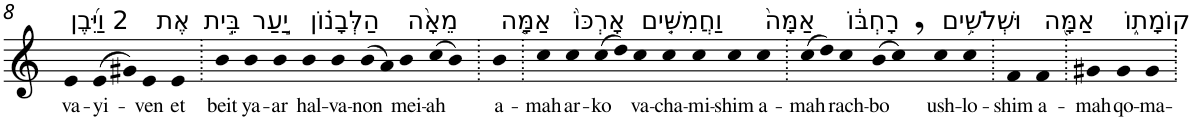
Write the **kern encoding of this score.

**kern	**text
*part1	*part1
*staff1	*staff1
*I"Piano	*
*I'Pno	*
!!LO:PB:g=z
*clefG2	*
*k[]	*
=8	=8
!LO:TX:a:t=2 וַיִּ֜בֶן	!
!	!LO:LY:b
4e	va-
!	!LO:LY:b
(>8e	-yi-
8g#X)	.
!	!LO:LY:b
4e	-ven
!LO:TX:a:t=אֶת	!
!	!LO:LY:b
4e	et
=9.	=9.
!LO:TX:a:t=בֵּ֣ית	!
!	!LO:LY:b
4b	beit
!LO:TX:a:t=יַ֣עַר	!
!	!LO:LY:b
4b	ya-
!	!LO:LY:b
4b	-ar
!LO:TX:a:t=הַלְּבָנ֗וֹן	!
!	!LO:LY:b
4b	hal-
!	!LO:LY:b
4b	-va-
!	!LO:LY:b
(>8b	-non
8a)	.
!LO:TX:a:t=מֵאָ֨ה	!
!	!LO:LY:b
4b	mei-
!	!LO:LY:b
(>8cc	-ah
8b)	.
=10.	=10.
!LO:TX:a:t=אַמָּ֤ה	!
!	!LO:LY:b
4b	a-
=11.	=11.
!	!LO:LY:b
4cc	-mah
!LO:TX:a:t=אָרְכּוֹ֙	!
!	!LO:LY:b
4cc	ar-
!	!LO:LY:b
(>8cc	-ko
8dd)	.
!LO:TX:a:t=וַחֲמִשִּׁ֤ים	!
!	!LO:LY:b
4cc	va-
!	!LO:LY:b
4cc	-cha-
!	!LO:LY:b
4cc	-mi-
!	!LO:LY:b
4cc	-shim
!LO:TX:a:t=אַמָּה֙	!
!	!LO:LY:b
4cc	a-
=12.	=12.
!	!LO:LY:b
(>8cc	-mah
8dd)	.
!LO:TX:a:t=רָחְבּ֔וֹ	!
!	!LO:LY:b
4cc	rach-
!	!LO:LY:b
(>8b	-bo
8cc,)	.
!LO:TX:a:t=וּשְׁלֹשִׁ֥ים	!
!	!LO:LY:b
4cc	ush-
!	!LO:LY:b
4cc	-lo-
=13.	=13.
!	!LO:LY:b
4f	-shim
!LO:TX:a:t=אַמָּ֖ה	!
!	!LO:LY:b
4f	a-
=14.	=14.
!	!LO:LY:b
4g#X	-mah
!LO:TX:a:t=קוֹמָת֑וֹ	!
!	!LO:LY:b
4g#	qo-
!	!LO:LY:b
4g#	-ma-
=.	=.
*-	*-
